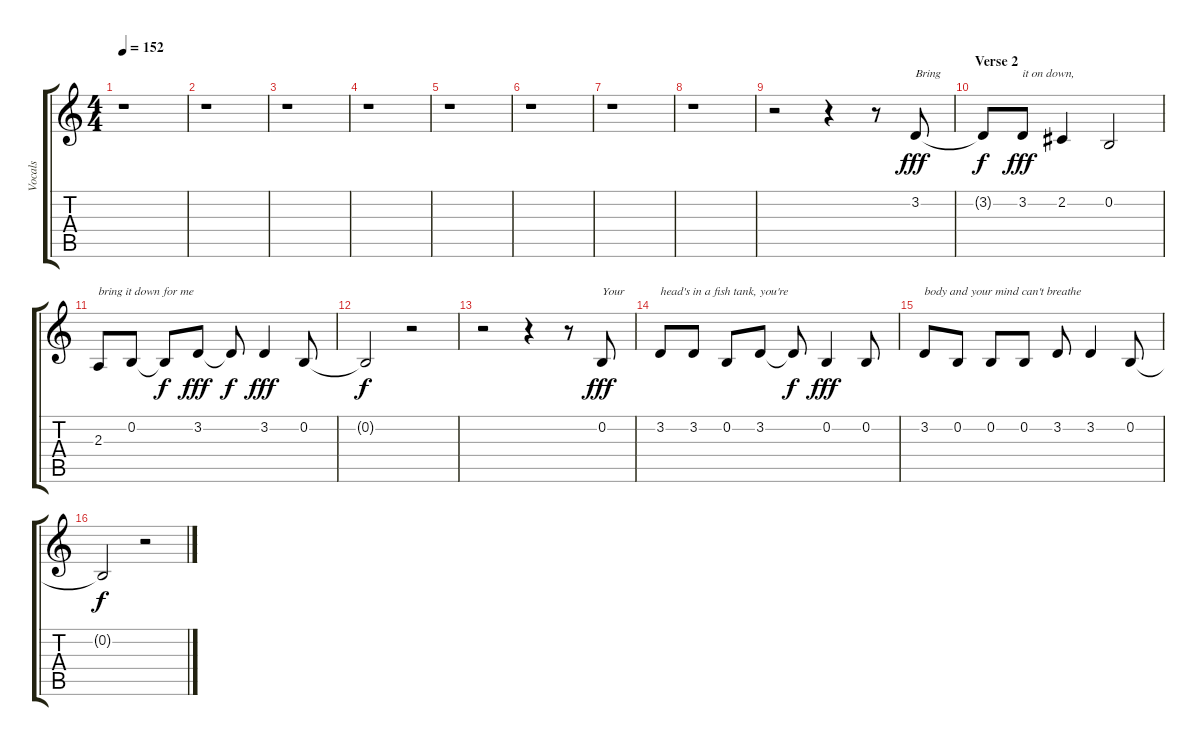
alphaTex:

\track ("Vocals" "Vocals") {instrument tenorsax}
\staff {score tabs}
\tuning (E4 B3 G3 D3 A2 E2) {hide}
\ts (4 4)
\tempo 152
\clef g2
\ks c
r.1{dy f} |
r.1 |
r.1 |
r.1 |
r.1 |
r.1 |
r.1 |
r.1 |
r.2 r.4 r.8 3.2.8{txt "Bring" dy fff} |
\section ("" "Verse 2")
3.2{t}.8{dy f} 3.2.8{txt "it on down," dy fff} 2.2.4 0.2.2 |
2.3.8{txt "bring it down for me"} 0.2.8 0.2{t}.8{dy f} 3.2.8{dy fff} 3.2{t}.8{dy f} 3.2.4{dy fff} 0.2.8 |
0.2{t}.2{dy f} r.2 |
r.2 r.4 r.8 0.2.8{txt "Your" dy fff} |
3.2.8{txt "head's in a fish tank, you're"} 3.2.8 0.2.8 3.2.8 3.2{t}.8{dy f} 0.2.4{dy fff} 0.2.8 |
3.2.8{txt "body and your mind can't breathe"} 0.2.8 0.2.8 0.2.8 3.2.8 3.2.4 0.2.8 |
0.2{t}.2{dy f} r.2
